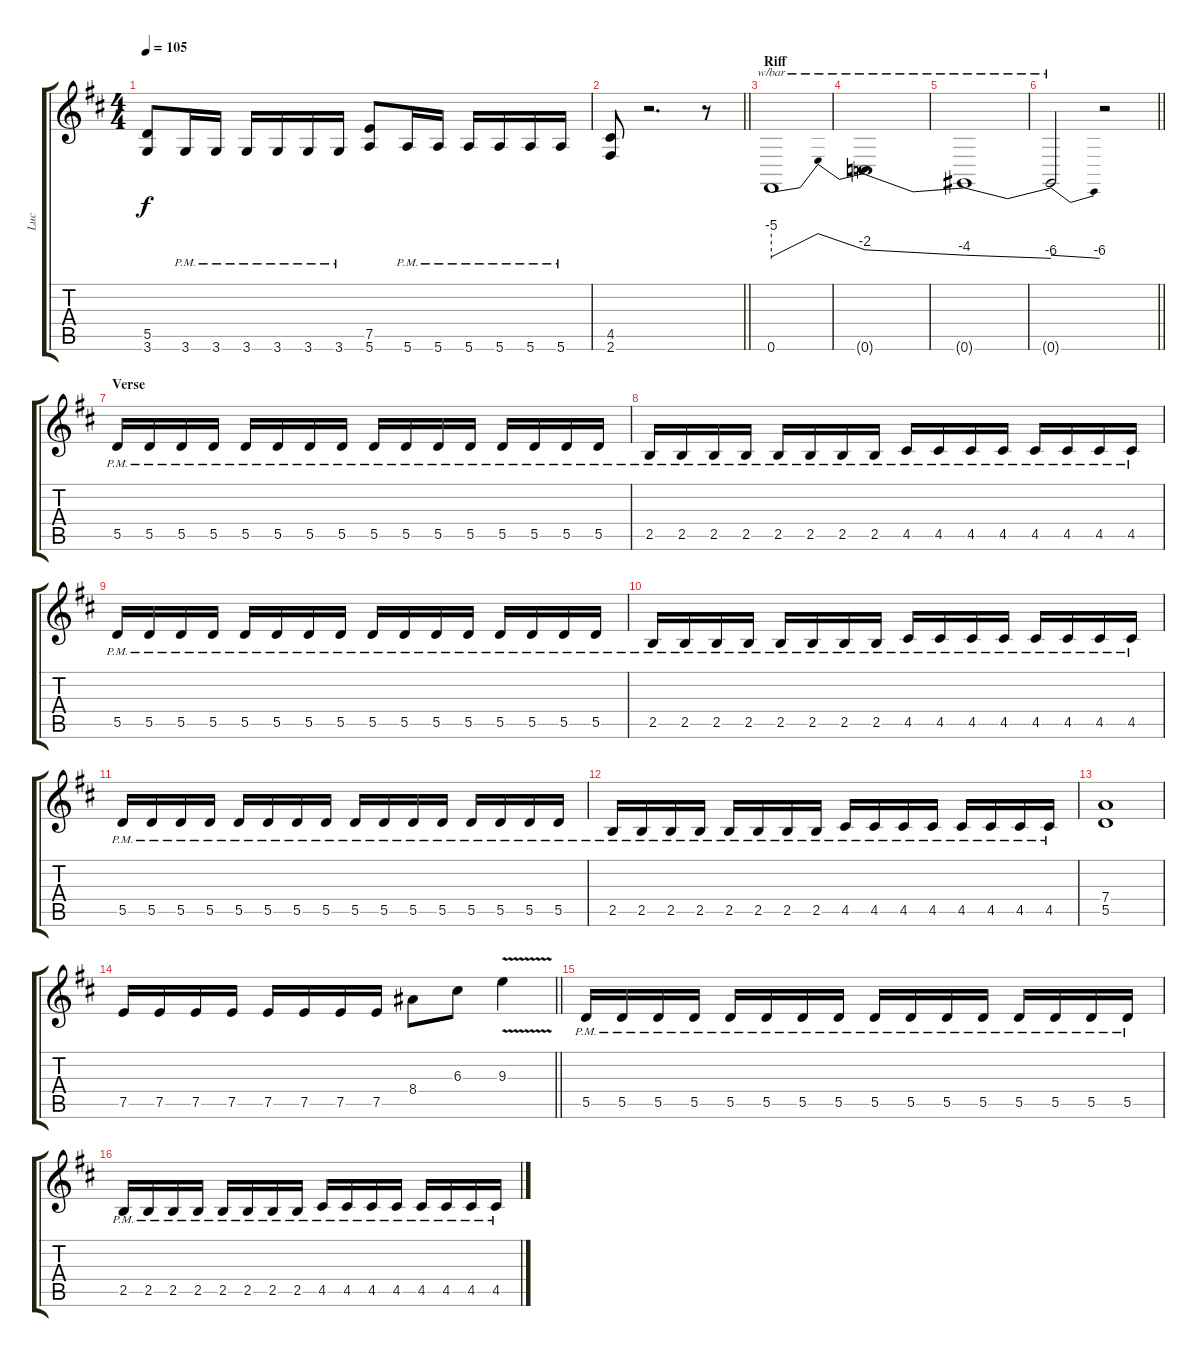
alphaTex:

\track ("Luc" "Luc") {instrument distortionguitar}
\staff {score tabs}
\tuning (E4 B3 G3 D3 A2 E2) {hide}
\ts (4 4)
\tempo 105
\clef g2
\ks bminor
(5.5 3.6).8{dy f} 3.6{pm}.16 3.6{pm}.16 3.6{pm}.16 3.6{pm}.16 3.6{pm}.16 3.6{pm}.16 (7.5 5.6).8 5.6{pm}.16 5.6{pm}.16 5.6{pm}.16 5.6{pm}.16 5.6{pm}.16 5.6{pm}.16 |
\barLineRight lightlight
(4.5 2.6).8 r.2{d} r.8 |
\section ("" "Riff")
0.6.1{tbe (dip default 0 -20 15 0 60 -8)} |
0.6{t}.1{tbe (dive default 0 -8 60 -16)} |
0.6{t}.1{tbe (dive default 0 -16 60 -24)} |
\barLineRight lightlight
0.6{t}.2{tbe (dive default 0 -16 60 -24)} r.2 |
\section ("" "Verse")
5.5{pm}.16 5.5{pm}.16 5.5{pm}.16 5.5{pm}.16 5.5{pm}.16 5.5{pm}.16 5.5{pm}.16 5.5{pm}.16 5.5{pm}.16 5.5{pm}.16 5.5{pm}.16 5.5{pm}.16 5.5{pm}.16 5.5{pm}.16 5.5{pm}.16 5.5{pm}.16 |
2.5{pm}.16 2.5{pm}.16 2.5{pm}.16 2.5{pm}.16 2.5{pm}.16 2.5{pm}.16 2.5{pm}.16 2.5{pm}.16 4.5{pm}.16 4.5{pm}.16 4.5{pm}.16 4.5{pm}.16 4.5{pm}.16 4.5{pm}.16 4.5{pm}.16 4.5{pm}.16 |
5.5{pm}.16 5.5{pm}.16 5.5{pm}.16 5.5{pm}.16 5.5{pm}.16 5.5{pm}.16 5.5{pm}.16 5.5{pm}.16 5.5{pm}.16 5.5{pm}.16 5.5{pm}.16 5.5{pm}.16 5.5{pm}.16 5.5{pm}.16 5.5{pm}.16 5.5{pm}.16 |
2.5{pm}.16 2.5{pm}.16 2.5{pm}.16 2.5{pm}.16 2.5{pm}.16 2.5{pm}.16 2.5{pm}.16 2.5{pm}.16 4.5{pm}.16 4.5{pm}.16 4.5{pm}.16 4.5{pm}.16 4.5{pm}.16 4.5{pm}.16 4.5{pm}.16 4.5{pm}.16 |
5.5{pm}.16 5.5{pm}.16 5.5{pm}.16 5.5{pm}.16 5.5{pm}.16 5.5{pm}.16 5.5{pm}.16 5.5{pm}.16 5.5{pm}.16 5.5{pm}.16 5.5{pm}.16 5.5{pm}.16 5.5{pm}.16 5.5{pm}.16 5.5{pm}.16 5.5{pm}.16 |
2.5{pm}.16 2.5{pm}.16 2.5{pm}.16 2.5{pm}.16 2.5{pm}.16 2.5{pm}.16 2.5{pm}.16 2.5{pm}.16 4.5{pm}.16 4.5{pm}.16 4.5{pm}.16 4.5{pm}.16 4.5{pm}.16 4.5{pm}.16 4.5{pm}.16 4.5{pm}.16 |
(7.4 5.5).1 |
\barLineRight lightlight
7.5.16 7.5.16 7.5.16 7.5.16 7.5.16 7.5.16 7.5.16 7.5.16 8.4.8 6.3.8 9.3{v}.4 |
5.5{pm}.16 5.5{pm}.16 5.5{pm}.16 5.5{pm}.16 5.5{pm}.16 5.5{pm}.16 5.5{pm}.16 5.5{pm}.16 5.5{pm}.16 5.5{pm}.16 5.5{pm}.16 5.5{pm}.16 5.5{pm}.16 5.5{pm}.16 5.5{pm}.16 5.5{pm}.16 |
2.5{pm}.16 2.5{pm}.16 2.5{pm}.16 2.5{pm}.16 2.5{pm}.16 2.5{pm}.16 2.5{pm}.16 2.5{pm}.16 4.5{pm}.16 4.5{pm}.16 4.5{pm}.16 4.5{pm}.16 4.5{pm}.16 4.5{pm}.16 4.5{pm}.16 4.5{pm}.16
